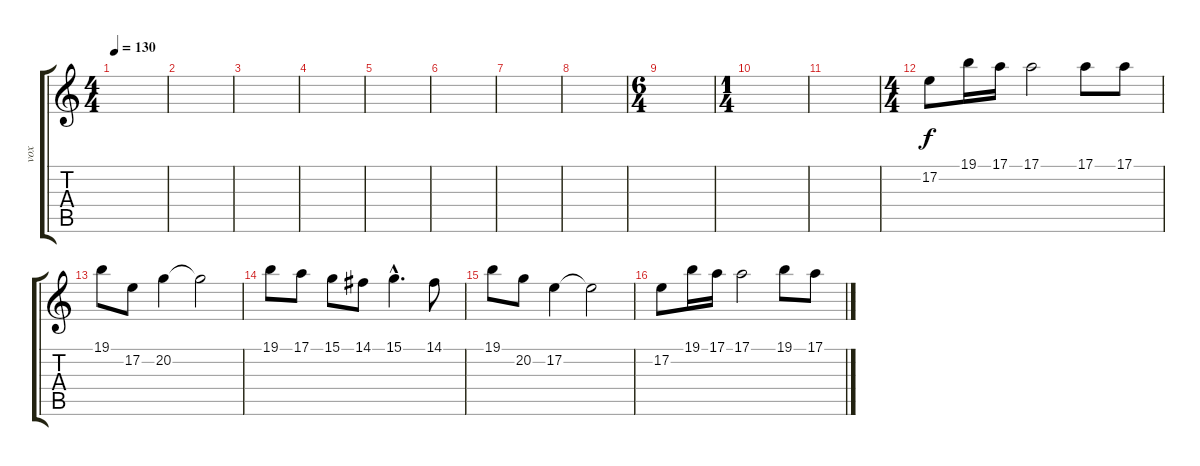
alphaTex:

\track ("vox" "vox") {instrument blownbottle}
\staff {score tabs}
\tuning (E4 B3 G3 D3 A2 E2) {hide}
\ts (4 4)
\tempo 130
\clef g2
\ks c
|
|
|
|
|
|
|
|
\ts (6 4)
|
\ts (1 4)
|
|
\ts (4 4)
17.2.8 19.1.16 17.1.16 17.1.2 17.1.8 17.1.8 |
19.1.8 17.2.8 20.2.4 20.2{t}.2 |
19.1.8 17.1.8 15.1.8 14.1.8 15.1{hac}.4{d} 14.1.8 |
19.1.8 20.2.8 17.2.4 17.2{t}.2 |
17.2.8 19.1.16 17.1.16 17.1.2 19.1.8 17.1.8
